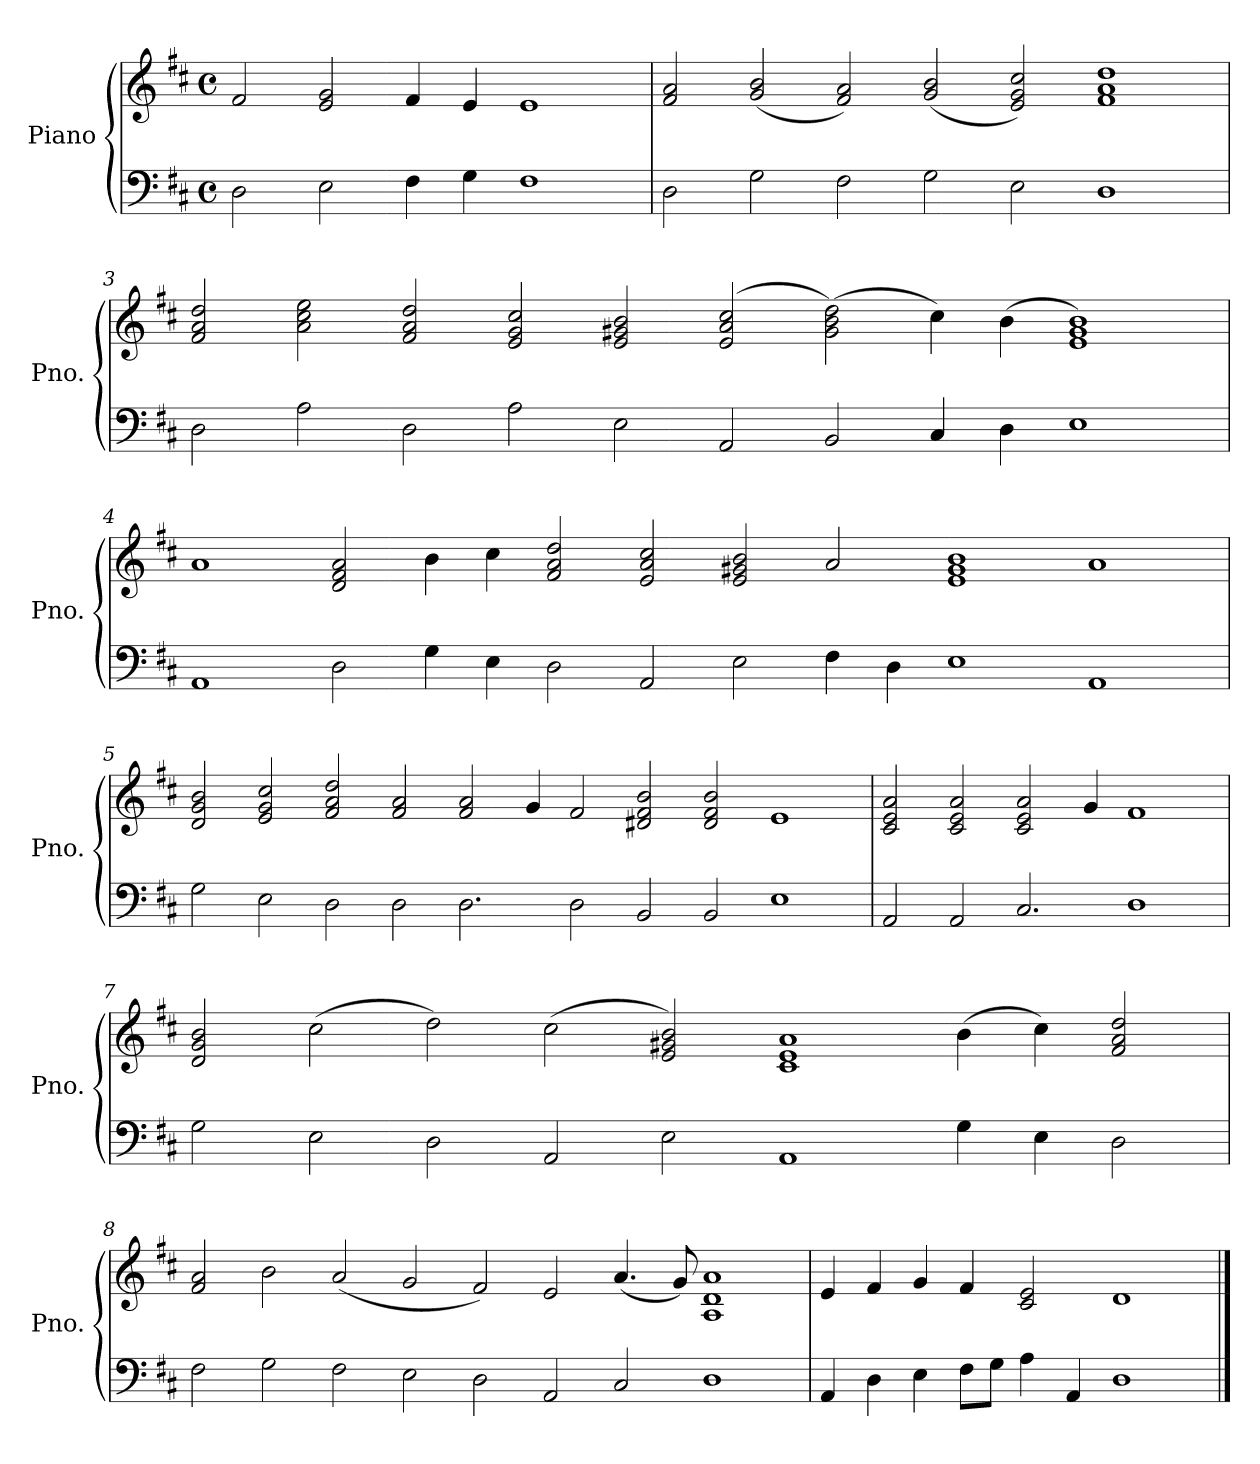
**kern	**kern
*part1	*part1
*staff2	*staff1
*I"Piano	*
*I'Pno.	*
*clefF4	*clefG2
*k[f#c#]	*k[f#c#]
*M4/4	*M4/4
*met(c)	*met(c)
=1	=1
2D\	2f#/
2E\	2e/ 2g/
4F#\	4f#/
4G\	4e/
1F#	1e
=2	=2
2D\	2f#/ 2a/
2G\	(2g/ 2b/
2F#\	2f#/ 2a/)
2G\	(2g/ 2b/
2E\	2e/ 2g/ 2cc#/)
1D	1f# 1a 1dd
=3	=3
2D\	2f#/ 2a/ 2dd/
2A\	2a\ 2cc#\ 2ee\
2D\	2f#/ 2a/ 2dd/
2A\	2e/ 2g/ 2cc#/
2E\	2e/ 2g#X/ 2b/
2AA/	(2e/ 2a/ 2cc#/
2BB/	(2g#\ 2b\ 2dd\)
4C#/	4cc#\)
4D\	(4b\
1E	1e 1g# 1b)
=4	=4
1AA	1a
2D\	2d/ 2f#/ 2a/
4G\	4b\
4E\	4cc#\
2D\	2f#/ 2a/ 2dd/
2AA/	2e/ 2a/ 2cc#/
2E\	2e/ 2g#X/ 2b/
4F#\	2a/
4D\	.
1E	1e 1g# 1b
1AA	1a
!!LO:LB:g=z
=5	=5
2G\	2d/ 2g/ 2b/
2E\	2e/ 2g/ 2cc#/
2D\	2f#/ 2a/ 2dd/
2D\	2f#/ 2a/
2.D\	2f#/ 2a/
.	4g/
2D\	2f#/
2BB/	2d#X/ 2f#/ 2b/
2BB/	2d#/ 2f#/ 2b/
1E	1e
=6	=6
2AA/	2c#/ 2e/ 2a/
2AA/	2c#/ 2e/ 2a/
2.C#/	2c#/ 2e/ 2a/
.	4g/
1D	1f#
=7	=7
2G\	2d/ 2g/ 2b/
2E\	(2cc#\
2D\	2dd\)
2AA/	(2cc#\
2E\	2e/ 2g#X/ 2b/)
1AA	1c# 1e 1a
4G\	(4b\
4E\	4cc#\)
2D\	2f#/ 2a/ 2dd/
=8	=8
2F#\	2f#/ 2a/
2G\	2b\
2F#\	(2a/
2E\	2g/
2D\	2f#/)
2AA/	2e/
2C#/	(4.a/
.	8g/)
1D	1A 1d 1a
!!LO:LB:g=z
=9	=9
4AA/	4e/
4D\	4f#/
4E\	4g/
8F#\L	4f#/
8G\J	.
4A\	2c#/ 2e/
4AA/	.
1D	1d
==	==
*-	*-
